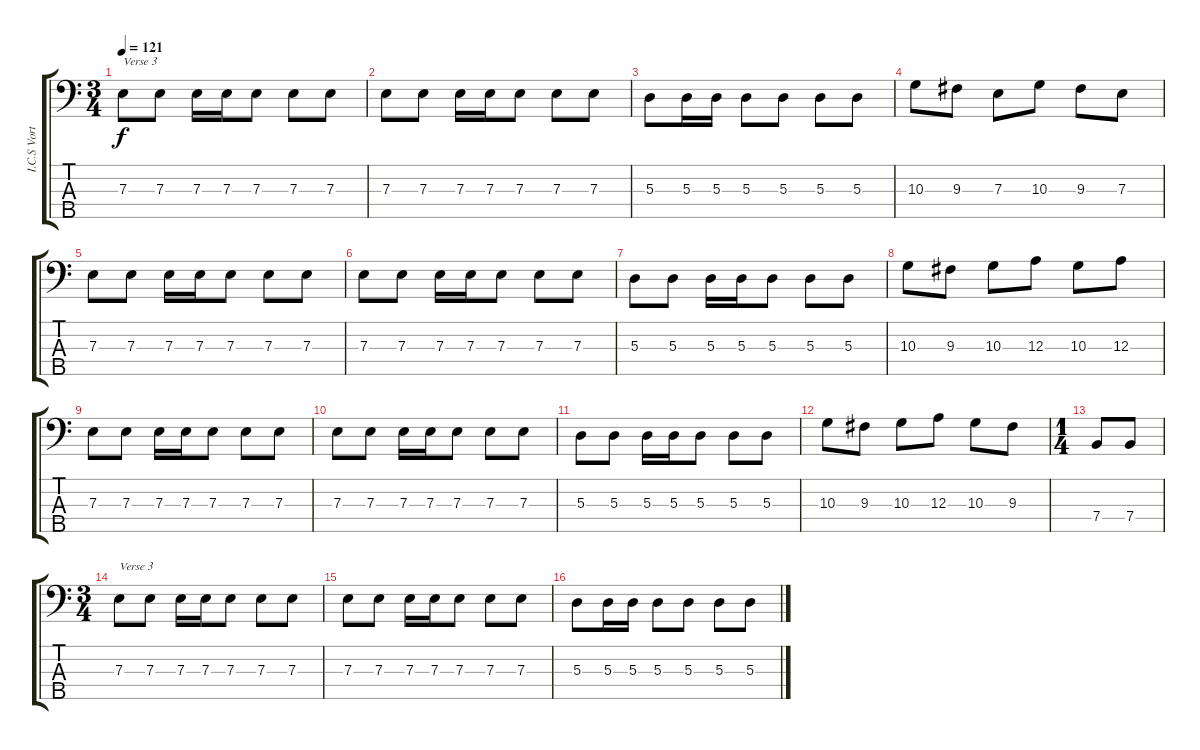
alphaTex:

\track ("I.C.S Vortex" "I.C.S Vort") {instrument electricbassfinger}
\staff {score tabs}
\tuning (G2 D2 A1 E1 B0) {hide}
\ts (3 4)
\tempo 121
\clef f4
\ks c
7.3.8{txt "Verse 3" dy f} 7.3.8 7.3.16 7.3.16 7.3.8 7.3.8 7.3.8 |
7.3.8 7.3.8 7.3.16 7.3.16 7.3.8 7.3.8 7.3.8 |
5.3.8 5.3.16 5.3.16 5.3.8 5.3.8 5.3.8 5.3.8 |
10.3.8 9.3.8 7.3.8 10.3.8 9.3.8 7.3.8 |
7.3.8 7.3.8 7.3.16 7.3.16 7.3.8 7.3.8 7.3.8 |
7.3.8 7.3.8 7.3.16 7.3.16 7.3.8 7.3.8 7.3.8 |
5.3.8 5.3.8 5.3.16 5.3.16 5.3.8 5.3.8 5.3.8 |
10.3.8 9.3.8 10.3.8 12.3.8 10.3.8 12.3.8 |
7.3.8 7.3.8 7.3.16 7.3.16 7.3.8 7.3.8 7.3.8 |
7.3.8 7.3.8 7.3.16 7.3.16 7.3.8 7.3.8 7.3.8 |
5.3.8 5.3.8 5.3.16 5.3.16 5.3.8 5.3.8 5.3.8 |
10.3.8 9.3.8 10.3.8 12.3.8 10.3.8 9.3.8 |
\ts (1 4)
7.4.8 7.4.8 |
\ts (3 4)
7.3.8{txt "Verse 3"} 7.3.8 7.3.16 7.3.16 7.3.8 7.3.8 7.3.8 |
7.3.8 7.3.8 7.3.16 7.3.16 7.3.8 7.3.8 7.3.8 |
5.3.8 5.3.16 5.3.16 5.3.8 5.3.8 5.3.8 5.3.8
